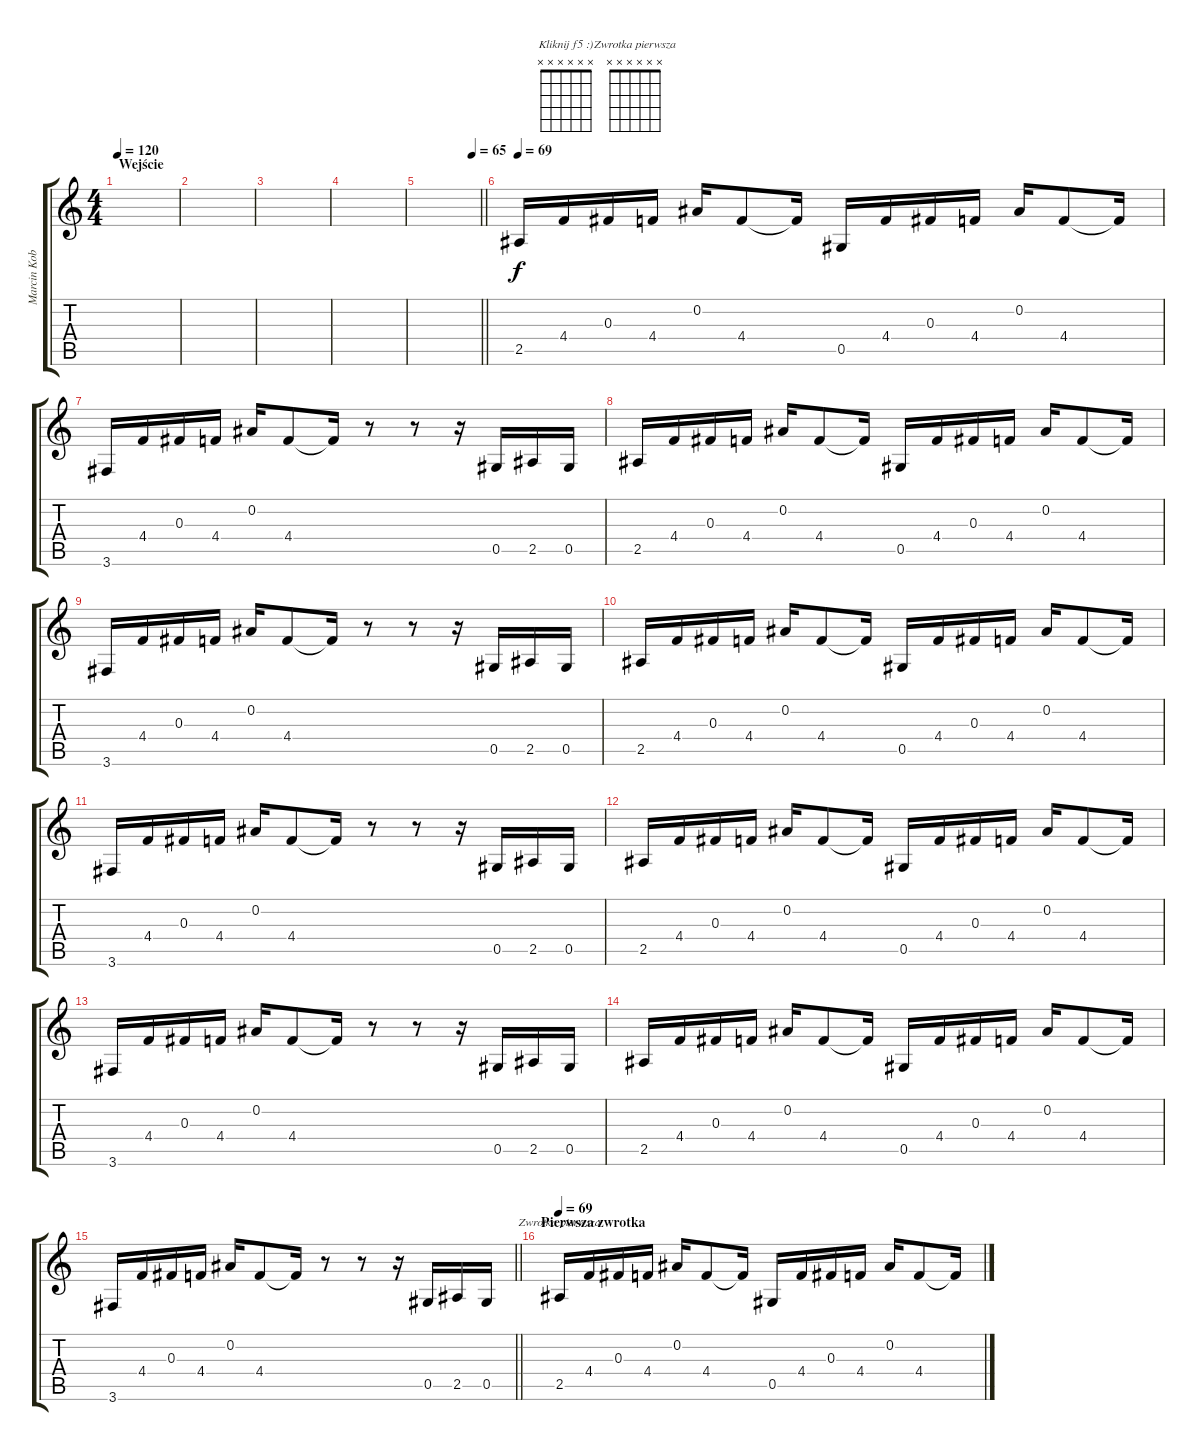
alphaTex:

\track ("Marcin Kobza" "Marcin Kob") {instrument electricguitarjazz}
\staff {score tabs}
\tuning (Eb4 Bb3 Gb3 Db3 Ab2 Eb2) {hide}
\chord ("Kliknij f5 :)" x x x x x x)
\chord ("Zwrotka pierwsza" x x x x x x)
\ts (4 4)
\section ("" "Wejście")
\tempo 120
\clef g2
\ks c
|
|
|
|
\tempo (65 0.875)
\barLineRight lightlight
|
\tempo 69
2.5.16{volume 0} 4.4.16{volume 13} 0.3.16 4.4.16 0.2.16 4.4.8 4.4{t}.16 0.5.16 4.4.16 0.3.16 4.4.16 0.2.16 4.4.8 4.4{t}.16 |
3.6.16 4.4.16 0.3.16 4.4.16 0.2.16 4.4.8 4.4{t}.16 r.8 r.8 r.16 0.5.16 2.5.16 0.5.16 |
2.5.16 4.4.16 0.3.16 4.4.16 0.2.16 4.4.8 4.4{t}.16 0.5.16 4.4.16 0.3.16 4.4.16 0.2.16 4.4.8 4.4{t}.16 |
3.6.16 4.4.16 0.3.16 4.4.16 0.2.16 4.4.8 4.4{t}.16 r.8 r.8 r.16 0.5.16 2.5.16 0.5.16 |
2.5.16 4.4.16 0.3.16 4.4.16 0.2.16 4.4.8 4.4{t}.16 0.5.16 4.4.16 0.3.16 4.4.16 0.2.16 4.4.8 4.4{t}.16 |
3.6.16 4.4.16 0.3.16 4.4.16 0.2.16 4.4.8 4.4{t}.16 r.8 r.8 r.16 0.5.16 2.5.16 0.5.16 |
2.5.16 4.4.16 0.3.16 4.4.16 0.2.16 4.4.8 4.4{t}.16 0.5.16 4.4.16 0.3.16 4.4.16 0.2.16 4.4.8 4.4{t}.16 |
3.6.16 4.4.16 0.3.16 4.4.16 0.2.16 4.4.8 4.4{t}.16 r.8 r.8 r.16 0.5.16 2.5.16 0.5.16 |
2.5.16 4.4.16 0.3.16 4.4.16 0.2.16 4.4.8 4.4{t}.16 0.5.16 4.4.16 0.3.16 4.4.16 0.2.16 4.4.8 4.4{t}.16 |
\barLineRight lightlight
3.6.16{volume 10} 4.4.16 0.3.16 4.4.16 0.2.16 4.4.8 4.4{t}.16 r.8 r.8 r.16 0.5.16 2.5.16 0.5.16 |
\section ("" "Pierwsza zwrotka")
\tempo 69
2.5.16{ch "Zwrotka pierwsza"} 4.4.16 0.3.16 4.4.16 0.2.16 4.4.8 4.4{t}.16 0.5.16 4.4.16 0.3.16 4.4.16 0.2.16 4.4.8 4.4{t}.16
